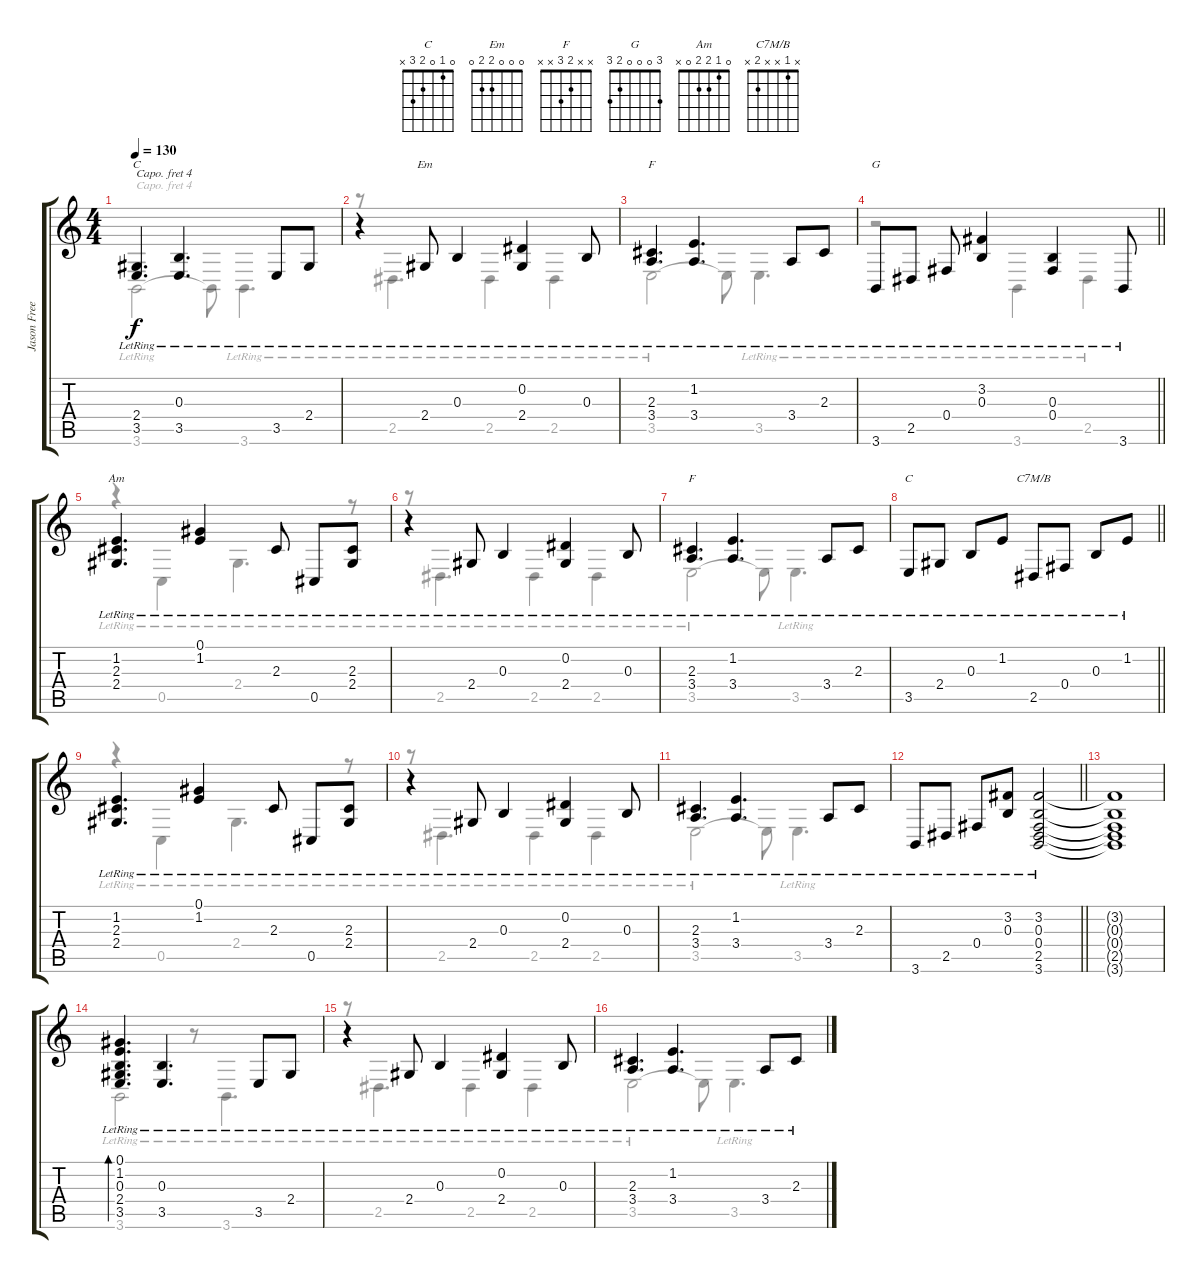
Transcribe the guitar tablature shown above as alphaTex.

\track ("Jason Freese (Piano) Capo on 4th" "Jason Free") {instrument acousticgrandpiano}
\staff {score tabs}
\capo 4
\tuning (E4 B3 G3 D3 A2 E2) {hide}
\chord ("C" x x x 2 3 x)
\chord ("Em" 0 0 0 2 2 0)
\chord ("F" 1 1 2 3 x x) {barre 1}
\chord ("G" 3 0 0 0 2 3)
\chord ("Am" 0 1 2 2 0 x)
\chord ("F" x x 2 3 x x)
\chord ("C" 0 1 0 2 3 x)
\chord ("C7M/B" x 1 x x 2 x)
\voice
\ts (4 4)
\tempo 130
\clef g2
\ks c
(2.4{lr} 3.5{lr}).4{d ch "C" dy f} (0.3{lr} 3.5{lr}).4{d} 3.5{lr}.8 2.4{lr}.8 |
r.4 2.4{lr}.8{ch "Em"} 0.3{lr}.4 (0.2{lr} 2.4{lr}).4 0.3{lr}.8 |
(2.3{lr} 3.4{lr}).4{d ch "F"} (1.2{lr} 3.4{lr}).4{d} 3.4{lr}.8 2.3{lr}.8 |
\barLineRight lightlight
3.6{lr}.8{ch "G"} 2.5{lr}.8 0.4{lr}.8 (3.2{lr} 0.3{lr}).4 (0.3{lr} 0.4{lr}).4 3.6{lr}.8 |
(1.2{lr} 2.3{lr} 2.4{lr}).4{d ch "Am"} (0.1{lr} 1.2{lr}).4 2.3{lr}.8 0.5{lr}.8 (2.3{lr} 2.4{lr}).8 |
r.4 2.4{lr}.8 0.3{lr}.4 (0.2{lr} 2.4{lr}).4 0.3{lr}.8 |
(2.3{lr} 3.4{lr}).4{d ch "F"} (1.2{lr} 3.4{lr}).4{d} 3.4{lr}.8 2.3{lr}.8 |
\barLineRight lightlight
3.5{lr}.8{ch "C"} 2.4{lr}.8 0.3{lr}.8 1.2{lr}.8 2.5{lr}.8{ch "C7M/B"} 0.4{lr}.8 0.3{lr}.8 1.2{lr}.8 |
(1.2{lr} 2.3{lr} 2.4{lr}).4{d} (0.1{lr} 1.2{lr}).4 2.3{lr}.8 0.5{lr}.8 (2.3{lr} 2.4{lr}).8 |
r.4 2.4{lr}.8 0.3{lr}.4 (0.2{lr} 2.4{lr}).4 0.3{lr}.8 |
(2.3{lr} 3.4{lr}).4{d} (1.2{lr} 3.4{lr}).4{d} 3.4{lr}.8 2.3{lr}.8 |
\barLineRight lightlight
3.6{lr}.8 2.5{lr}.8 0.4{lr}.8 (3.2{lr} 0.3{lr}).8 (3.2{lr} 0.3{lr} 0.4{lr} 2.5{lr} 3.6{lr}).2 |
(3.2{t} 0.3{t} 0.4{t} 2.5{t} 3.6{t}).1 |
(0.1{lr} 1.2{lr} 0.3{lr} 2.4{lr} 3.5{lr}).4{d bd 240} (0.3{lr} 3.5{lr}).4{d} 3.5{lr}.8 2.4{lr}.8 |
r.4 2.4{lr}.8 0.3{lr}.4 (0.2{lr} 2.4{lr}).4 0.3{lr}.8 |
(2.3{lr} 3.4{lr}).4{d} (1.2{lr} 3.4{lr}).4{d} 3.4{lr}.8 2.3{lr}.8
\voice
\clef g2
\ottava regular
\simile none
\ks c
3.6{lr}.2{dy f} 3.6{t}.8 3.6{lr}.4{d} |
r.8 2.5{lr}.4{d} 2.5{lr}.4 2.5{lr}.4 |
3.5{lr}.2 3.5{t}.8 3.5{lr}.4{d} |
\barLineRight lightlight
r.2 3.6{lr}.4 2.5{lr}.4 |
r.4 0.5{lr}.4 2.4{lr}.4{d} r.8 |
r.8 2.5{lr}.4{d} 2.5{lr}.4 2.5{lr}.4 |
3.5{lr}.2 3.5{t}.8 3.5{lr}.4{d} |
\barLineRight lightlight
|
r.4 0.5{lr}.4 2.4{lr}.4{d} r.8 |
r.8 2.5{lr}.4{d} 2.5{lr}.4 2.5{lr}.4 |
3.5{lr}.2 3.5{t}.8 3.5{lr}.4{d} |
\barLineRight lightlight
|
|
3.6{lr}.2 r.8 3.6{lr}.4{d} |
r.8 2.5{lr}.4{d} 2.5{lr}.4 2.5{lr}.4 |
3.5{lr}.2 3.5{t}.8 3.5{lr}.4{d}
